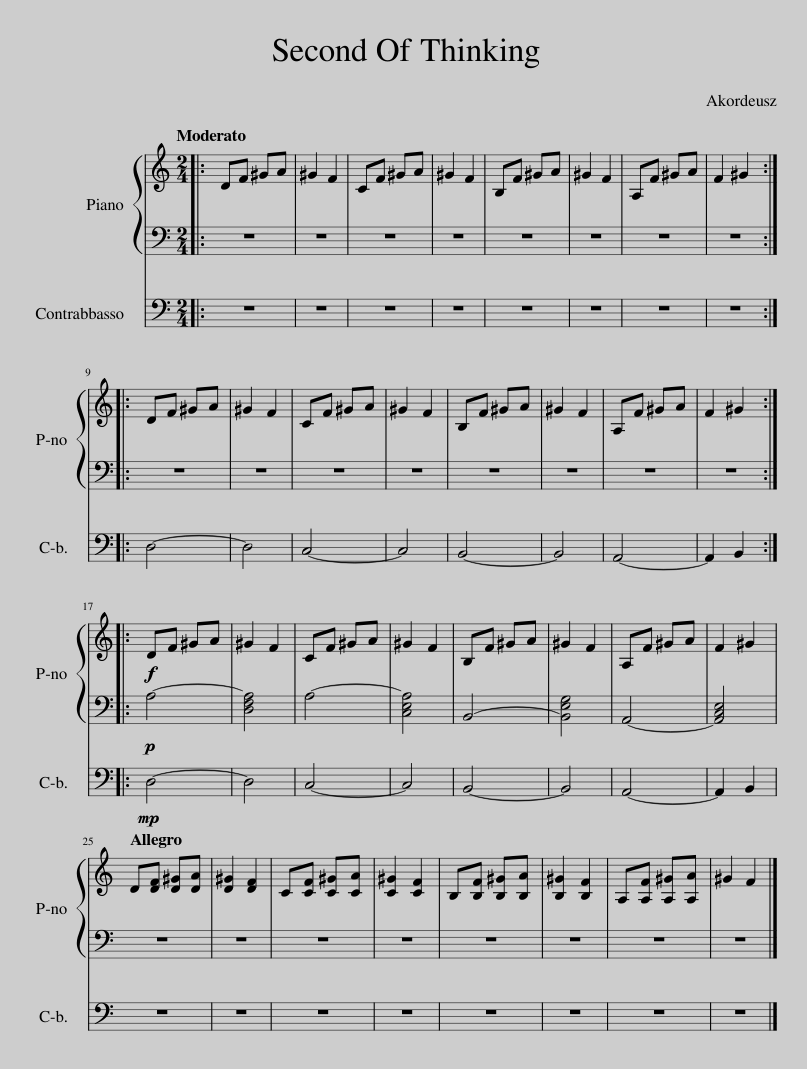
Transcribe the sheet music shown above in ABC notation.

X:1
%%score { 1 | 2 } 3
L:1/8
Q:1/4=114
M:2/4
I:linebreak $
K:C
V:1 treble
V:2 bass
V:3 bass transpose=-12
V:1
|: DF ^GA | ^G2 F2 | CF ^GA | ^G2 F2 | B,F ^GA | %5
 ^G2 F2 | A,F ^GA | F2 ^G2 ::$ DF ^GA | ^G2 F2 | %10
 CF ^GA | ^G2 F2 | B,F ^GA | ^G2 F2 | A,F ^GA | %15
 F2 ^G2 ::$!f! DF ^GA | ^G2 F2 | CF ^GA | ^G2 F2 | %20
 B,F ^GA | ^G2 F2 | A,F ^GA | F2 ^G2 |$[Q:1/4=144] D[DF] [D^G][DA] | %25
 [D^G]2 [DF]2 | C[CF] [C^G][CA] | [C^G]2 [CF]2 | B,[B,F] [B,^G][B,A] | [B,^G]2 [B,F]2 | %30
 A,[A,F] [A,^G][A,A] | ^G2 F2 |] %32
V:2
|: z4 | z4 | z4 | z4 | z4 | %5
 z4 | z4 | z4 ::$ z4 | z4 | %10
 z4 | z4 | z4 | z4 | z4 | %15
 z4 ::$!p! A,4- | [D,F,A,]4 | A,4- | [C,E,A,]4 | %20
 B,,4- | [B,,E,G,]4 | A,,4- | [A,,C,E,]4 |$ z4 | %25
 z4 | z4 | z4 | z4 | z4 | %30
 z4 | z4 |] %32
V:3
|: z4 | z4 | z4 | z4 | z4 | %5
 z4 | z4 | z4 ::$ D,4- | D,4 | %10
 C,4- | C,4 | B,,4- | B,,4 | A,,4- | %15
 A,,2 B,,2 ::$!mp! D,4- | D,4 | C,4- | C,4 | %20
 B,,4- | B,,4 | A,,4- | A,,2 B,,2 |$ z4 | %25
 z4 | z4 | z4 | z4 | z4 | %30
 z4 | z4 |] %32
